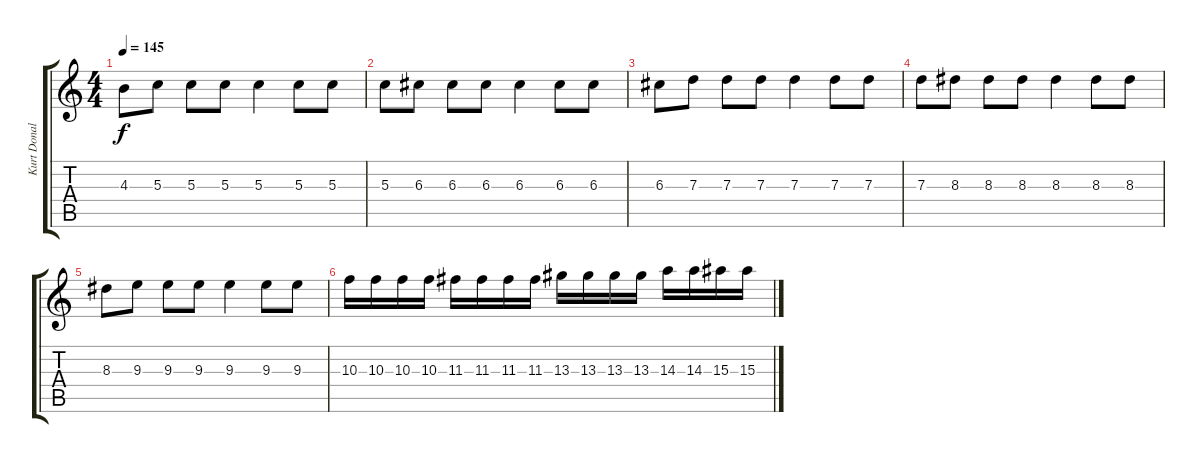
\track ("Kurt Donald Cobain (Guitar)" "Kurt Donal") {instrument electricguitarclean}
\staff {score tabs}
\tuning (E4 B3 G3 D3 A2 E2) {hide}
\ts (4 4)
\tempo 145
\clef g2
\ks c
4.3.8{dy f} 5.3.8 5.3.8 5.3.8 5.3.4 5.3.8 5.3.8 |
5.3.8 6.3.8 6.3.8 6.3.8 6.3.4 6.3.8 6.3.8 |
6.3.8 7.3.8 7.3.8 7.3.8 7.3.4 7.3.8 7.3.8 |
7.3.8 8.3.8 8.3.8 8.3.8 8.3.4 8.3.8 8.3.8 |
8.3.8 9.3.8 9.3.8 9.3.8 9.3.4 9.3.8 9.3.8 |
10.3.16 10.3.16 10.3.16 10.3.16 11.3.16 11.3.16 11.3.16 11.3.16 13.3.16 13.3.16 13.3.16 13.3.16 14.3.16 14.3.16 15.3.16 15.3.16
